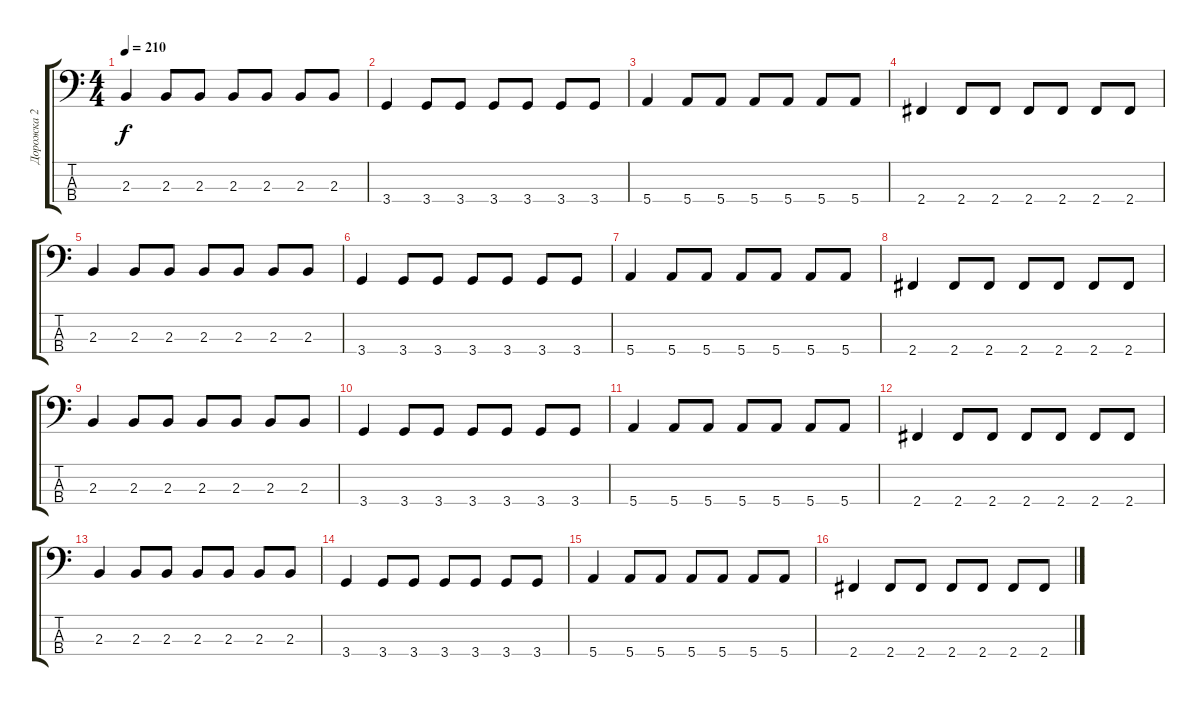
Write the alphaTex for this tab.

\track ("Дорожка 2" "Дорожка 2") {instrument electricbassfinger}
\staff {score tabs}
\tuning (G2 D2 A1 E1) {hide}
\ts (4 4)
\tempo 210
\clef f4
\ks c
2.3.4{dy f} 2.3.8 2.3.8 2.3.8 2.3.8 2.3.8 2.3.8 |
3.4.4 3.4.8 3.4.8 3.4.8 3.4.8 3.4.8 3.4.8 |
5.4.4 5.4.8 5.4.8 5.4.8 5.4.8 5.4.8 5.4.8 |
2.4.4 2.4.8 2.4.8 2.4.8 2.4.8 2.4.8 2.4.8 |
2.3.4 2.3.8 2.3.8 2.3.8 2.3.8 2.3.8 2.3.8 |
3.4.4 3.4.8 3.4.8 3.4.8 3.4.8 3.4.8 3.4.8 |
5.4.4 5.4.8 5.4.8 5.4.8 5.4.8 5.4.8 5.4.8 |
2.4.4 2.4.8 2.4.8 2.4.8 2.4.8 2.4.8 2.4.8 |
2.3.4 2.3.8 2.3.8 2.3.8 2.3.8 2.3.8 2.3.8 |
3.4.4 3.4.8 3.4.8 3.4.8 3.4.8 3.4.8 3.4.8 |
5.4.4 5.4.8 5.4.8 5.4.8 5.4.8 5.4.8 5.4.8 |
2.4.4 2.4.8 2.4.8 2.4.8 2.4.8 2.4.8 2.4.8 |
2.3.4 2.3.8 2.3.8 2.3.8 2.3.8 2.3.8 2.3.8 |
3.4.4 3.4.8 3.4.8 3.4.8 3.4.8 3.4.8 3.4.8 |
5.4.4 5.4.8 5.4.8 5.4.8 5.4.8 5.4.8 5.4.8 |
2.4.4 2.4.8 2.4.8 2.4.8 2.4.8 2.4.8 2.4.8
